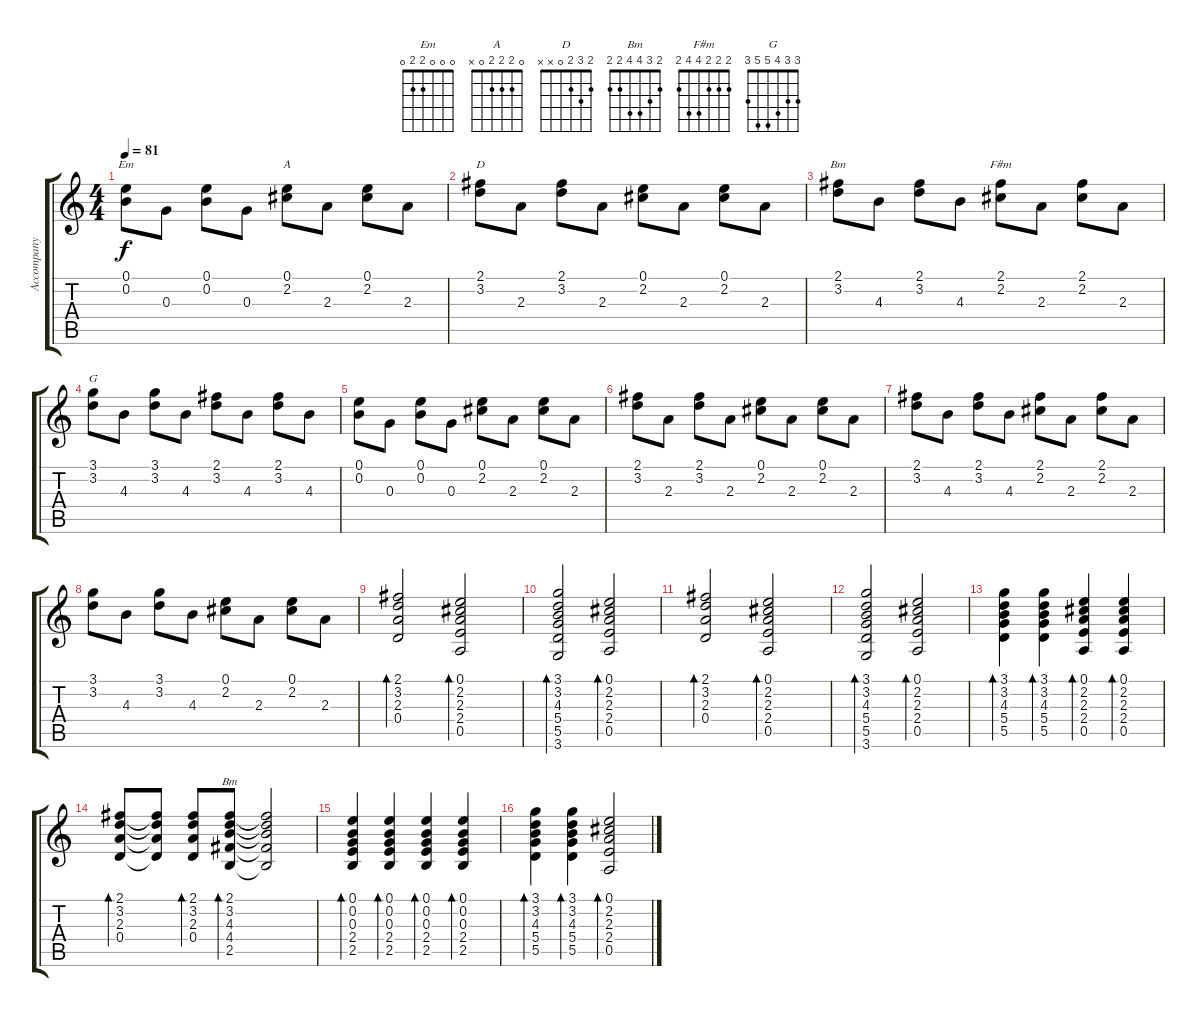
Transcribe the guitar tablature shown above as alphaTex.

\track ("Accompany" "Accompany") {instrument acousticguitarsteel}
\staff {score tabs}
\tuning (E4 B3 G3 D3 A2 E2) {hide}
\chord ("Em" 0 0 0 2 2 0)
\chord ("A" 0 2 2 2 0 x)
\chord ("D" 2 3 2 0 x x)
\chord ("Bm" 2 3 4 4 2 x)
\chord ("F#m" 2 2 2 4 4 2)
\chord ("G" 3 3 4 5 5 3)
\chord ("Bm" 2 3 4 4 2 2)
\ts (4 4)
\tempo 81
\clef g2
\ks c
(0.1 0.2).8{ch "Em" dy f} 0.3.8 (0.1 0.2).8 0.3.8 (0.1 2.2).8{ch "A"} 2.3.8 (0.1 2.2).8 2.3.8 |
(2.1 3.2).8{ch "D"} 2.3.8 (2.1 3.2).8 2.3.8 (0.1 2.2).8 2.3.8 (0.1 2.2).8 2.3.8 |
(2.1 3.2).8{ch "Bm"} 4.3.8 (2.1 3.2).8 4.3.8 (2.1 2.2).8{ch "F#m"} 2.3.8 (2.1 2.2).8 2.3.8 |
(3.1 3.2).8{ch "G"} 4.3.8 (3.1 3.2).8 4.3.8 (2.1 3.2).8 4.3.8 (2.1 3.2).8 4.3.8 |
(0.1 0.2).8 0.3.8 (0.1 0.2).8 0.3.8 (0.1 2.2).8 2.3.8 (0.1 2.2).8 2.3.8 |
(2.1 3.2).8 2.3.8 (2.1 3.2).8 2.3.8 (0.1 2.2).8 2.3.8 (0.1 2.2).8 2.3.8 |
(2.1 3.2).8 4.3.8 (2.1 3.2).8 4.3.8 (2.1 2.2).8 2.3.8 (2.1 2.2).8 2.3.8 |
(3.1 3.2).8 4.3.8 (3.1 3.2).8 4.3.8 (0.1 2.2).8 2.3.8 (0.1 2.2).8 2.3.8 |
(2.1 3.2 2.3 0.4).2{bd 120} (0.1 2.2 2.3 2.4 0.5).2{bd 120} |
(3.1 3.2 4.3 5.4 5.5 3.6).2{bd 120} (0.1 2.2 2.3 2.4 0.5).2{bd 120} |
(2.1 3.2 2.3 0.4).2{bd 120} (0.1 2.2 2.3 2.4 0.5).2{bd 120} |
(3.1 3.2 4.3 5.4 5.5 3.6).2{bd 120} (0.1 2.2 2.3 2.4 0.5).2{bd 120} |
(3.1 3.2 4.3 5.4 5.5).4{bd 120} (3.1 3.2 4.3 5.4 5.5).4{bd 120} (0.1 2.2 2.3 2.4 0.5).4{bd 120} (0.1 2.2 2.3 2.4 0.5).4{bd 120} |
(2.1 3.2 2.3 0.4).8{bd 120} (2.1{t} 3.2{t} 2.3{t} 0.4{t}).8 (2.1 3.2 2.3 0.4).8{bd 120} (2.1 3.2 4.3 4.4 2.5).8{bd 120 ch "Bm"} (2.1{t} 3.2{t} 4.3{t} 4.4{t} 2.5{t}).2 |
(0.1 0.2 0.3 2.4 2.5).4{bd 120} (0.1 0.2 0.3 2.4 2.5).4{bd 120} (0.1 0.2 0.3 2.4 2.5).4{bd 120} (0.1 0.2 0.3 2.4 2.5).4{bd 120} |
(3.1 3.2 4.3 5.4 5.5).4{bd 120} (3.1 3.2 4.3 5.4 5.5).4{bd 120} (0.1 2.2 2.3 2.4 0.5).2{bd 240}
